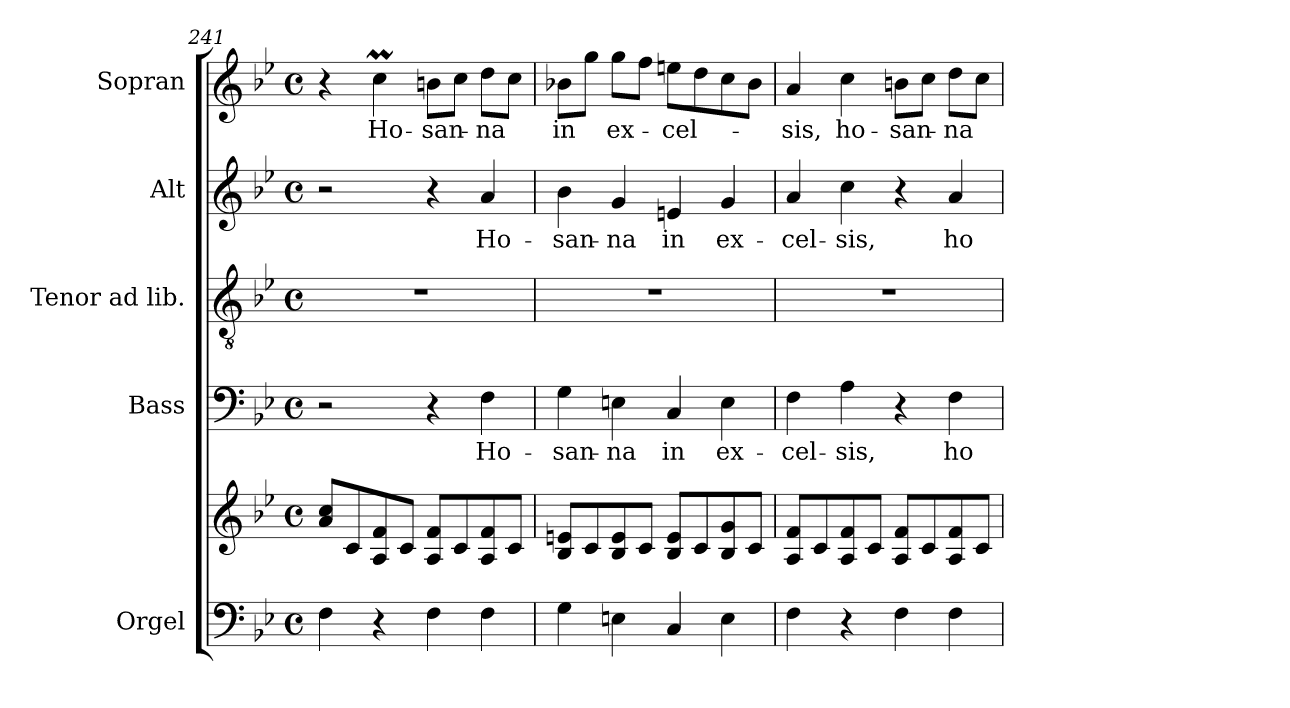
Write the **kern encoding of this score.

**kern	**kern	**kern	**text	**kern	**kern	**text	**kern	**text
*part5	*part5	*part4	*part4	*part3	*part2	*part2	*part1	*part1
*staff6	*staff5	*staff4	*staff4	*staff3	*staff2	*staff2	*staff1	*staff1
*I"Orgel	*	*I"Bass	*	*I"Tenor ad lib.	*I"Alt	*	*I"Sopran	*
*	*	*I'B.	*	*I'T.	*I'A.	*	*I'S.	*
*clefF4	*clefG2	*clefF4	*	*clefGv2	*clefG2	*	*clefG2	*
*k[b-e-]	*k[b-e-]	*k[b-e-]	*	*k[b-e-]	*k[b-e-]	*	*k[b-e-]	*
*B-:	*B-:	*B-:	*	*B-:	*B-:	*	*B-:	*
*M4/4	*M4/4	*M4/4	*	*M4/4	*M4/4	*	*M4/4	*
*met(c)	*met(c)	*met(c)	*	*met(c)	*met(c)	*	*met(c)	*
=241	=241	=241	=241	=241	=241	=241	=241	=241
4F\	8a/ 8cc/L	2r	.	1r	2r	.	4r	.
.	8c/	.	.	.	.	.	.	.
!	!	!	!	!	!	!	!	!LO:LY:b
4r	8A/ 8f/	.	.	.	.	.	4ccM\	Ho-
.	8c/J	.	.	.	.	.	.	.
!	!	!	!	!	!	!	!	!LO:LY:b
4F\	8A/ 8f/L	4r	.	.	4r	.	8bn\L	-san-
.	8c/	.	.	.	.	.	8cc\J	.
!	!	!	!LO:LY:b	!	!	!LO:LY:b	!	!LO:LY:b
4F\	8A/ 8f/	4F\	Ho-	.	4a/	Ho-	8dd\L	-na
.	8c/J	.	.	.	.	.	8cc\J	.
=242	=242	=242	=242	=242	=242	=242	=242	=242
!	!	!	!LO:LY:b	!	!	!LO:LY:b	!	!LO:LY:b
4G\	8B-/ 8en/L	4G\	-san-	1r	4b-\	-san-	8b-X\L	in
.	8c/	.	.	.	.	.	8gg\J	.
!	!	!	!LO:LY:b	!	!	!LO:LY:b	!	!LO:LY:b
4En\	8B-/ 8e/	4En\	-na	.	4g/	-na	8gg\L	ex-
.	8c/J	.	.	.	.	.	8ff\J	.
!	!	!	!LO:LY:b	!	!	!LO:LY:b	!	!LO:LY:b
4C/	8B-/ 8e/L	4C/	in	.	4en/	in	8een\L	-cel-
.	8c/	.	.	.	.	.	8dd\	.
!	!	!	!LO:LY:b	!	!	!LO:LY:b	!	!
4E\	8B-/ 8g/	4E\	ex-	.	4g/	ex-	8cc\	.
.	8c/J	.	.	.	.	.	8b-\J	.
=243	=243	=243	=243	=243	=243	=243	=243	=243
!	!	!	!LO:LY:b	!	!	!LO:LY:b	!	!LO:LY:b
4F\	8A/ 8f/L	4F\	-cel-	1r	4a/	-cel-	4a/	-sis,
.	8c/	.	.	.	.	.	.	.
!	!	!	!LO:LY:b	!	!	!LO:LY:b	!	!LO:LY:b
4r	8A/ 8f/	4A\	-sis,	.	4cc\	-sis,	4cc\	ho-
.	8c/J	.	.	.	.	.	.	.
!	!	!	!	!	!	!	!	!LO:LY:b
4F\	8A/ 8f/L	4r	.	.	4r	.	8bn\L	-san-
.	8c/	.	.	.	.	.	8cc\J	.
!	!	!	!LO:LY:b	!	!	!LO:LY:b	!	!LO:LY:b
4F\	8A/ 8f/	4F\	ho-	.	4a/	ho-	8dd\L	-na
.	8c/J	.	.	.	.	.	8cc\J	.
=	=	=	=	=	=	=	=	=
*-	*-	*-	*-	*-	*-	*-	*-	*-
